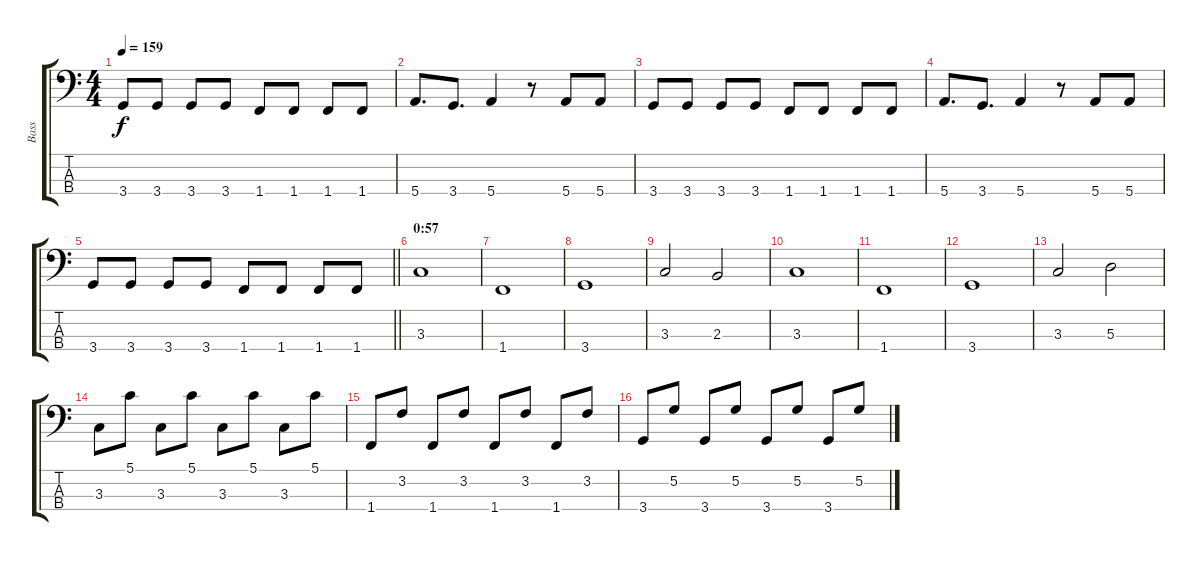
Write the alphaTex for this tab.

\track ("Bass" "Bass") {instrument electricbassfinger}
\staff {score tabs}
\tuning (G2 D2 A1 E1) {hide}
\ts (4 4)
\tempo 159
\clef f4
\ks c
3.4.8{dy f} 3.4.8 3.4.8 3.4.8 1.4.8 1.4.8 1.4.8 1.4.8 |
5.4.8{d} 3.4.8{d} 5.4.4 r.8 5.4.8 5.4.8 |
3.4.8 3.4.8 3.4.8 3.4.8 1.4.8 1.4.8 1.4.8 1.4.8 |
5.4.8{d} 3.4.8{d} 5.4.4 r.8 5.4.8 5.4.8 |
\barLineRight lightlight
3.4.8 3.4.8 3.4.8 3.4.8 1.4.8 1.4.8 1.4.8 1.4.8 |
\section ("" "0:57")
3.3.1 |
1.4.1 |
3.4.1 |
3.3.2 2.3.2 |
3.3.1 |
1.4.1 |
3.4.1 |
3.3.2 5.3.2 |
3.3.8 5.1.8 3.3.8 5.1.8 3.3.8 5.1.8 3.3.8 5.1.8 |
1.4.8 3.2.8 1.4.8 3.2.8 1.4.8 3.2.8 1.4.8 3.2.8 |
3.4.8 5.2.8 3.4.8 5.2.8 3.4.8 5.2.8 3.4.8 5.2.8
